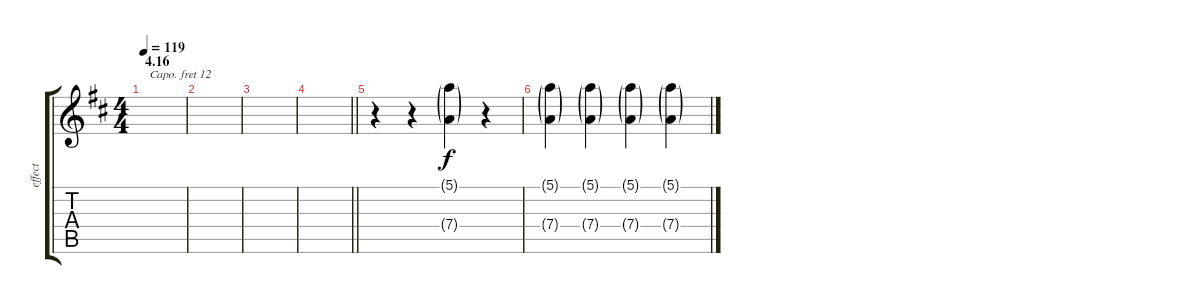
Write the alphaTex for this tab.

\track ("effect" "effect") {instrument seashore}
\staff {score tabs}
\capo 12
\tuning (E4 B3 G3 D3 A2 E2) {hide}
\ts (4 4)
\section ("" "4.16")
\tempo 119
\clef g2
\ks d
|
|
|
\barLineRight lightlight
|
r.4 r.4 (5.1{g} 7.4{g}).4 r.4 |
(5.1{g} 7.4{g}).4 (5.1{g} 7.4{g}).4 (5.1{g} 7.4{g}).4 (5.1{g} 7.4{g}).4
